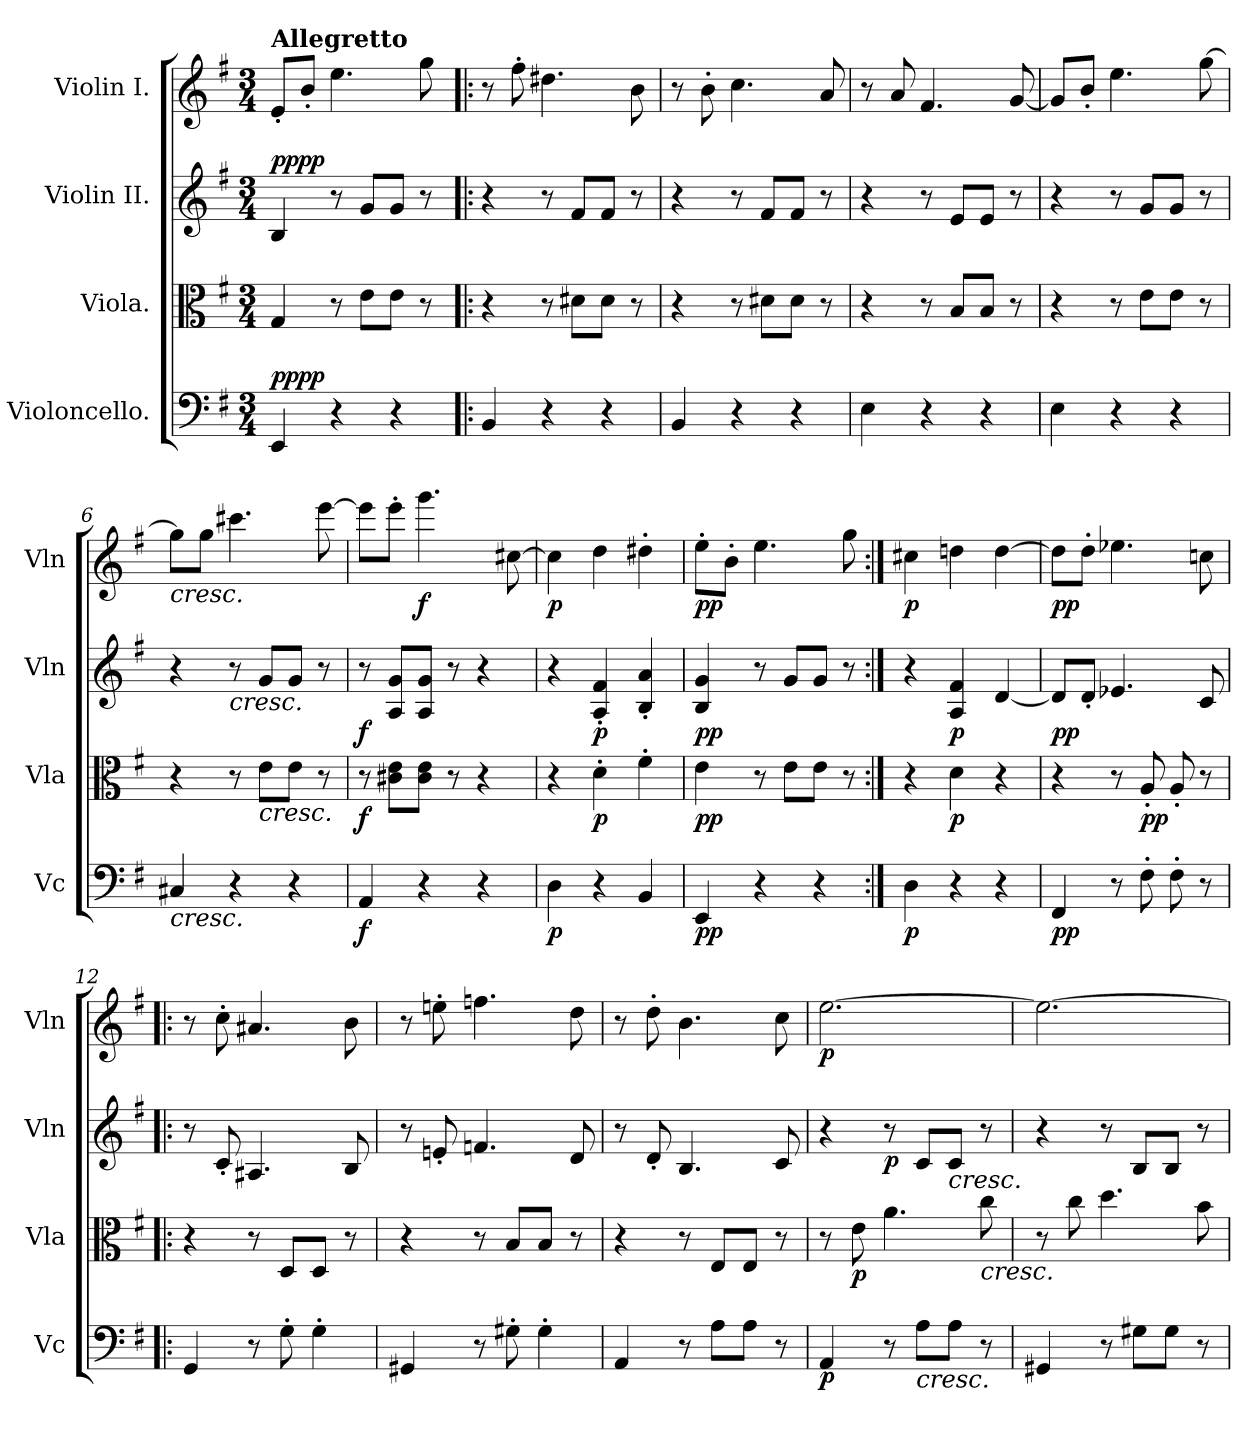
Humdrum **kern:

**kern	**dynam	**kern	**dynam	**kern	**dynam	**kern	**dynam
*part4	*part4	*part3	*part3	*part2	*part2	*part1	*part1
*staff4	*staff4	*staff3	*staff3	*staff2	*staff2	*staff1	*staff1
*I"Violoncello.	*	*I"Viola.	*	*I"Violin II.	*	*I"Violin I.	*
*I'Vc	*	*I'Vla	*	*I'Vln	*	*I'Vln	*
*clefF4	*	*clefC3	*	*clefG2	*	*clefG2	*
*k[f#]	*	*k[f#]	*	*k[f#]	*	*k[f#]	*
*M3/4	*	*M3/4	*	*M3/4	*	*M3/4	*
=1	=1	=1	=1	=1	=1	=1	=1
!	!	!	!	!	!	!LO:TX:a:B:t=Allegretto	!
!	!LO:DY:a	!	!	!	!	!	!
!	!LO:DY:n=1:b	!	!	!	!LO:DY:b	!	!
!	!	!	!	!	!LO:DY:n=1:a	!	!
4EE/	pp pp	4G/	.	4B/	pp pp	8e'/L	.
.	.	.	.	.	.	8b'/J	.
4r	.	8r	.	8r	.	4.ee\	.
.	.	8e\L	.	8g/L	.	.	.
4r	.	8e\J	.	8g/J	.	.	.
.	.	8r	.	8r	.	8gg\	.
=2!|:	=2!|:	=2!|:	=2!|:	=2!|:	=2!|:	=2!|:	=2!|:
4BB/	.	4r	.	4r	.	8r	.
.	.	.	.	.	.	8ff#'\	.
4r	.	8r	.	8r	.	4.dd#X\	.
.	.	8d#X\L	.	8f#/L	.	.	.
4r	.	8d#\J	.	8f#/J	.	.	.
.	.	8r	.	8r	.	8b\	.
=3	=3	=3	=3	=3	=3	=3	=3
4BB/	.	4r	.	4r	.	8r	.
.	.	.	.	.	.	8b'\	.
4r	.	8r	.	8r	.	4.cc\	.
.	.	8d#X\L	.	8f#/L	.	.	.
4r	.	8d#\J	.	8f#/J	.	.	.
.	.	8r	.	8r	.	8a/	.
=4	=4	=4	=4	=4	=4	=4	=4
4E\	.	4r	.	4r	.	8r	.
.	.	.	.	.	.	8a/	.
4r	.	8r	.	8r	.	4.f#/	.
.	.	8B/L	.	8e/L	.	.	.
4r	.	8B/J	.	8e/J	.	.	.
.	.	8r	.	8r	.	[8g/	.
=5	=5	=5	=5	=5	=5	=5	=5
4E\	.	4r	.	4r	.	8g/L]	.
.	.	.	.	.	.	8b'/J	.
4r	.	8r	.	8r	.	4.ee\	.
.	.	8e\L	.	8g/L	.	.	.
4r	.	8e\J	.	8g/J	.	.	.
.	.	8r	.	8r	.	[8gg\	.
!!LO:LB:g=z
=6	=6	=6	=6	=6	=6	=6	=6
!	!	!	!	!	!	!LO:TX:b:i:t=cresc.	!
!LO:TX:b:i:t=cresc.	!	!	!	!	!	!	!
4C#X/	.	4r	.	4r	.	8gg\L]	.
.	.	.	.	.	.	8gg\J	.
!	!	!	!	!LO:TX:b:i:t=cresc.	!	!	!
4r	.	8r	.	8r	.	4.ccc#X\	.
!	!	!LO:TX:b:i:t=cresc.	!	!	!	!	!
.	.	8e\L	.	8g/L	.	.	.
4r	.	8e\J	.	8g/J	.	.	.
.	.	8r	.	8r	.	[8eee\	.
=7	=7	=7	=7	=7	=7	=7	=7
!	!LO:DY:b	!	!LO:DY:b	!	!LO:DY:b	!	!
4AA/	f	8r	f	8r	f	8eee\L]	.
.	.	8c#X\ 8e\L	.	8A/ 8g/L	.	8eee'\J	.
!	!	!	!	!	!	!	!LO:DY:b
4r	.	8c#\ 8e\J	.	8A/ 8g/J	.	4.ggg\	f
.	.	8r	.	8r	.	.	.
4r	.	4r	.	4r	.	.	.
.	.	.	.	.	.	[8cc#X\	.
=8	=8	=8	=8	=8	=8	=8	=8
!	!LO:DY:b	!	!	!	!	!	!LO:DY:b
4D\	p	4r	.	4r	.	4cc#\]	p
!	!	!	!LO:DY:b	!	!LO:DY:b	!	!
4r	.	4d'\	p	4A/' 4f#/'	p	4dd\	.
4BB/	.	4f#'\	.	4B/' 4a/'	.	4dd#X'\	.
=9	=9	=9	=9	=9	=9	=9	=9
!	!LO:DY:b	!	!LO:DY:b	!	!LO:DY:b	!	!LO:DY:b
4EE/	pp	4e\	pp	4B/ 4g/	pp	8ee'\L	pp
.	.	.	.	.	.	8b'\J	.
4r	.	8r	.	8r	.	4.ee\	.
.	.	8e\L	.	8g/L	.	.	.
4r	.	8e\J	.	8g/J	.	.	.
.	.	8r	.	8r	.	8gg\	.
=10:|!	=10:|!	=10:|!	=10:|!	=10:|!	=10:|!	=10:|!	=10:|!
!	!LO:DY:b	!	!	!	!	!	!LO:DY:b
4D\	p	4r	.	4r	.	4cc#X\	p
!	!	!	!LO:DY:b	!	!LO:DY:b	!	!
4r	.	4d\	p	4A/ 4f#/	p	4ddn\	.
4r	.	4r	.	[4d/	.	[4dd\	.
!!LO:LB:g=z
=11	=11	=11	=11	=11	=11	=11	=11
!	!LO:DY:b	!	!	!	!LO:DY:b	!	!LO:DY:b
4FF#/	pp	4r	.	8d/L]	pp	8dd\L]	pp
.	.	.	.	8d'/J	.	8dd'\J	.
8r	.	8r	.	4.e-X/	.	4.ee-X\	.
!	!	!	!LO:DY:b	!	!	!	!
8F#'\	.	8A'/	pp	.	.	.	.
8F#'\	.	8A'/	.	.	.	.	.
8r	.	8r	.	8c/	.	8ccn\	.
!!LO:PB:g=z
=12!|:	=12!|:	=12!|:	=12!|:	=12!|:	=12!|:	=12!|:	=12!|:
4GG/	.	4r	.	8r	.	8r	.
.	.	.	.	8c'/	.	8cc'\	.
8r	.	8r	.	4.A#X/	.	4.a#X/	.
8G'\	.	8D/L	.	.	.	.	.
4G'\	.	8D/J	.	.	.	.	.
.	.	8r	.	8B/	.	8b\	.
=13	=13	=13	=13	=13	=13	=13	=13
4GG#X/	.	4r	.	8r	.	8r	.
.	.	.	.	8en'/	.	8een'\	.
8r	.	8r	.	4.fn/	.	4.ffn\	.
8G#X'\	.	8B/L	.	.	.	.	.
4G#'\	.	8B/J	.	.	.	.	.
.	.	8r	.	8d/	.	8dd\	.
=14	=14	=14	=14	=14	=14	=14	=14
4AA/	.	4r	.	8r	.	8r	.
.	.	.	.	8d'/	.	8dd'\	.
8r	.	8r	.	4.B/	.	4.b\	.
8A\L	.	8E/L	.	.	.	.	.
8A\J	.	8E/J	.	.	.	.	.
8r	.	8r	.	8c/	.	8cc\	.
=15	=15	=15	=15	=15	=15	=15	=15
!	!LO:DY:b	!	!	!	!	!	!LO:DY:b
4AA/	p	8r	.	4r	.	[2.ee\	p
!	!	!	!LO:DY:b	!	!	!	!
.	.	8e\	p	.	.	.	.
!	!	!	!	!	!LO:DY:b	!	!
8r	.	4.a\	.	8r	p	.	.
!LO:TX:b:i:t=cresc.	!	!	!	!	!	!	!
8A\L	.	.	.	8c/L	.	.	.
!	!	!	!	!LO:TX:b:i:t=cresc.	!	!	!
8A\J	.	.	.	8c/J	.	.	.
!	!	!LO:TX:b:i:t=cresc.	!	!	!	!	!
8r	.	8cc\	.	8r	.	.	.
=16	=16	=16	=16	=16	=16	=16	=16
4GG#X/	.	8r	.	4r	.	2.ee\_	.
.	.	8cc\	.	.	.	.	.
8r	.	4.dd\	.	8r	.	.	.
8G#X\L	.	.	.	8B/L	.	.	.
8G#\J	.	.	.	8B/J	.	.	.
8r	.	8b\	.	8r	.	.	.
=	=	=	=	=	=	=	=
*-	*-	*-	*-	*-	*-	*-	*-
